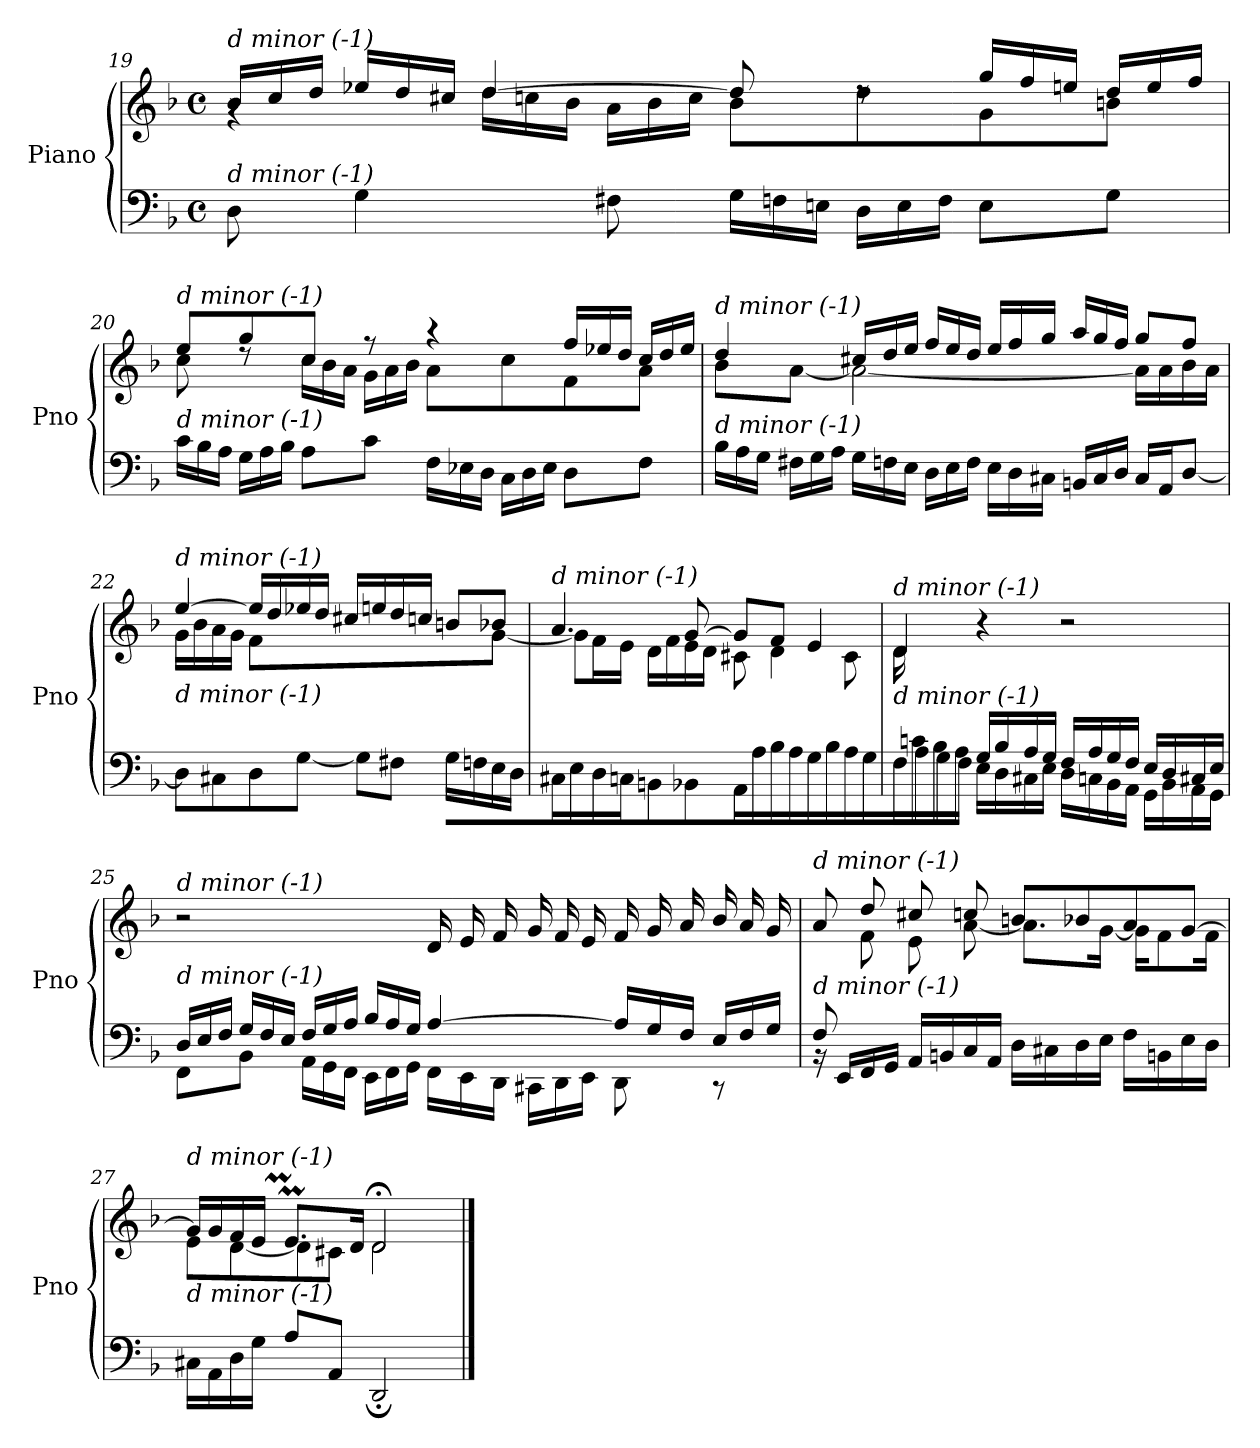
**kern	**kern
*part1	*part1
*staff2	*staff1
*I"Piano	*
*I'Pno	*
*clefF4	*clefG2
*k[b-]	*k[b-]
*M4/4	*M4/4
*met(c)	*met(c)
*	*Xtuplet
=19	=19
*	*^
!	!LO:TX:i:t=d minor (-1)	!
!LO:TX:i:t=d minor (-1)	!	!
8D\	24b-/LL	4rg
.	24cc/	.
.	24dd/JJ	.
4G\	24ee-X/LL	.
.	24dd/	.
.	24cc#X/JJ	.
.	[4dd/	24dd\LL
.	.	24ccn\
.	.	24b-\JJ
8F#Xi\	.	24a\LL
.	.	24b-\
.	.	24cc\JJ
*Xtuplet	*	*
24G\LL	8dd/]	8b-\L
24Fn\	.	.
24En\JJ	.	.
24D\LL	8rdd	8dd\
24E\	.	.
24F\JJ	.	.
8E\L	24gg/LL	8g\
.	24ff/	.
.	24een/JJ	.
8G\J	24dd/LL	8bn\J
.	24ee/	.
.	24ff/JJ	.
!!LO:LB:g=z	!!
=20	=20	=20
!	!LO:TX:i:t=d minor (-1)	!
!LO:TX:i:t=d minor (-1)	!	!
24c\LL	8ee/L	8cc\
24B-\	.	.
24A\JJ	.	.
24G\LL	8gg/	8rdd
24A\	.	.
24B-\JJ	.	.
8A\L	8cc/J	24cc\LL
.	.	24b-\
.	.	24a\JJ
8c\J	8r	24g\LL
.	.	24a\
.	.	24b-\JJ
24F\LL	4r	8a\L
24E-X\	.	.
24D\JJ	.	.
24C\LL	.	8cc\
24D\	.	.
24E-\JJ	.	.
8D\L	24ff/LL	8f\
.	24ee-X/	.
.	24dd/JJ	.
8F\J	24cc/LL	8a\J
.	24dd/	.
.	24ee-/JJ	.
=21	=21	=21
!	!LO:TX:i:t=d minor (-1)	!
!LO:TX:i:t=d minor (-1)	!	!
24B-\LL	4dd/	8b-\L
24A\	.	.
24G\JJ	.	.
24F#Xi\LL	.	[8a\J
24G\	.	.
24A\JJ	.	.
24G\LL	24cc#X/LL	2a\_
24Fn\	24dd/	.
24E\JJ	24ee/JJ	.
24D\LL	24ff/LL	.
24E\	24ee/	.
24F\JJ	24dd/JJ	.
24E\LL	24ee/LL	.
24D\	24ff/	.
24C#X\JJ	24gg/JJ	.
24BBn/LL	24aa/LL	.
24C#/	24gg/	.
24D/JJ	24ff/JJ	.
16C#/LL	8gg/L	16a\LL]
16AA/J	.	16a\
[8D/J	8ff/J	16b-\
.	.	16a\JJ
!!LO:LB:g=z	!!
=22	=22	=22
*^	*	*
!	!	!LO:TX:i:t=d minor (-1)	!
!LO:TX:i:t=d minor (-1)	!	!	!
4.ryy	8D\L]	[4ee/	16g\LL
.	.	.	16b-\
.	8C#X\	.	16a\
.	.	.	16g\JJ
.	8D\	16ee/LL]	8f\L
.	.	16dd/	.
8B-/J	[8G\J	16ee-X/	2ryy
.	.	16dd/JJ	.
4A/	8G\L]	16cc#X/LL	.
.	.	16een/	.
.	8F#Xi\J	16dd/	.
.	.	16ccn/JJ	.
8G/L	16G\LL	8bn/L	.
.	16Fn\	.	.
8ryy	16E\	8b-X/J	[8g\J
.	16D\JJ	.	.
=23	=23	=23	=23
!	!	!LO:TX:i:t=d minor (-1)	!
!LO:TX:i:t=d minor (-1)	!	!	!
*v	*v	*	*
16C#X\LL	4.a/	8g\L]
16E\	.	.
16D\	.	16f\L
16Cn\JJ	.	16e\JJ
8BBn/L	.	16d\LL
.	.	16f\
8BB-X/J	[8g/	16e\
.	.	16d\JJ
16AA\LL	8g/L]	8c#X\
16A\	.	.
16B-\	8f/J	4d\
16A\JJ	.	.
16G\LL	4e/	.
16B-\	.	.
16A\	.	8c#\
16G\JJ	.	.
!!LO:PB:g=z	!!
=24	=24	=24
*^	*	*
!	!	!LO:TX:i:t=d minor (-1)	!
!LO:TX:i:t=d minor (-1)	!	!	!
16ryy	16F\LL	4d/	16d\LL
16cn/	16A\	.	2...ryy
16B-/	16G\	.	.
16A/JJ	16F\JJ	.	.
16G/LL	16E\LL	4r	.
16B-/	16D\	.	.
16A/	16C#X\	.	.
16G/JJ	16E\JJ	.	.
16F/LL	16D\LL	2r	.
16A/	16Cn\	.	.
16G/	16BB-\	.	.
16F/JJ	16AA\JJ	.	.
16E/LL	16GG\LL	.	.
16D/	16BB-\	.	.
16C#X/	16AA\	.	.
16E/JJ	16GG\JJ	.	.
*	*	*v	*v
=25	=25	=25
!	!	!LO:TX:i:t=d minor (-1)
!LO:TX:i:t=d minor (-1)	!	!
24D/LL	8FF\L	2r
24E/	.	.
24F/JJ	.	.
24G/LL	8BB-\J	.
24F/	.	.
24E/JJ	.	.
24F/LL	24AA\LL	.
24G/	24GG\	.
24A/JJ	24FF\JJ	.
24B-/LL	24EE\LL	.
24A/	24FF\	.
24G/JJ	24GG\JJ	.
[4A/	24FF\LL	24d/LL
.	24EE\	24e/
.	24DD\JJ	24f/JJ
.	24CC#X\LL	24g/LL
.	24DD\	24f/
.	24EE\JJ	24e/JJ
24A/LL]	8DD\	24f/LL
24G/	.	24g/
24F/JJ	.	24a/JJ
24E/LL	8r	24b-/LL
24F/	.	24a/
24G/JJ	.	24g/JJ
!!LO:LB:g=z
=26	=26	=26
*	*	*^
!	!	!LO:TX:i:t=d minor (-1)	!
!LO:TX:i:t=d minor (-1)	!	!	!
8F/L	16rBB	8a/L	8ryy
.	16EE/LL	.	.
2..ryy	16FF/	8dd/	8f\
.	16GG/JJ	.	.
.	16AA/LL	8cc#X/	8e\
.	16BBn/	.	.
.	16C/	8ccn/J	[8a\J
.	16AA/JJ	.	.
.	16D\LL	8bn/L	8.a\L]
.	16C#X\	.	.
.	16D\	8b-X/	.
.	16E\JJ	.	[16g\Jk
.	16F\LL	8a/	16g\KL]
.	16BBn\	.	8f\
.	16E\	[8g/J	.
.	16D\JJ	.	16f\Jk
=27	=27	=27	=27
*	*	*	*^
!	!	!LO:TX:i:t=d minor (-1)	!	!
!LO:TX:i:t=d minor (-1)	!	!	!	!
4ryy	16C#X\LL	16g/LL]	8e\L	4ryy
.	16AA\	16g/	.	.
.	16D\	16f/	[8d\	.
.	16G\JJ	16e/JJ	.	.
8.ryy	8A\L	8.em/L	8d\]	[8em!yy
.	8AA/J	.	8c#X\J	16e!yy]
2ryy	.	16d/Jk	.	2ryy
.	2DD;/	2d;</	2d\	.
16ryy	.	.	.	16ryy
*v	*v	*	*	*
*	*v	*v	*v
==	==
*-	*-
